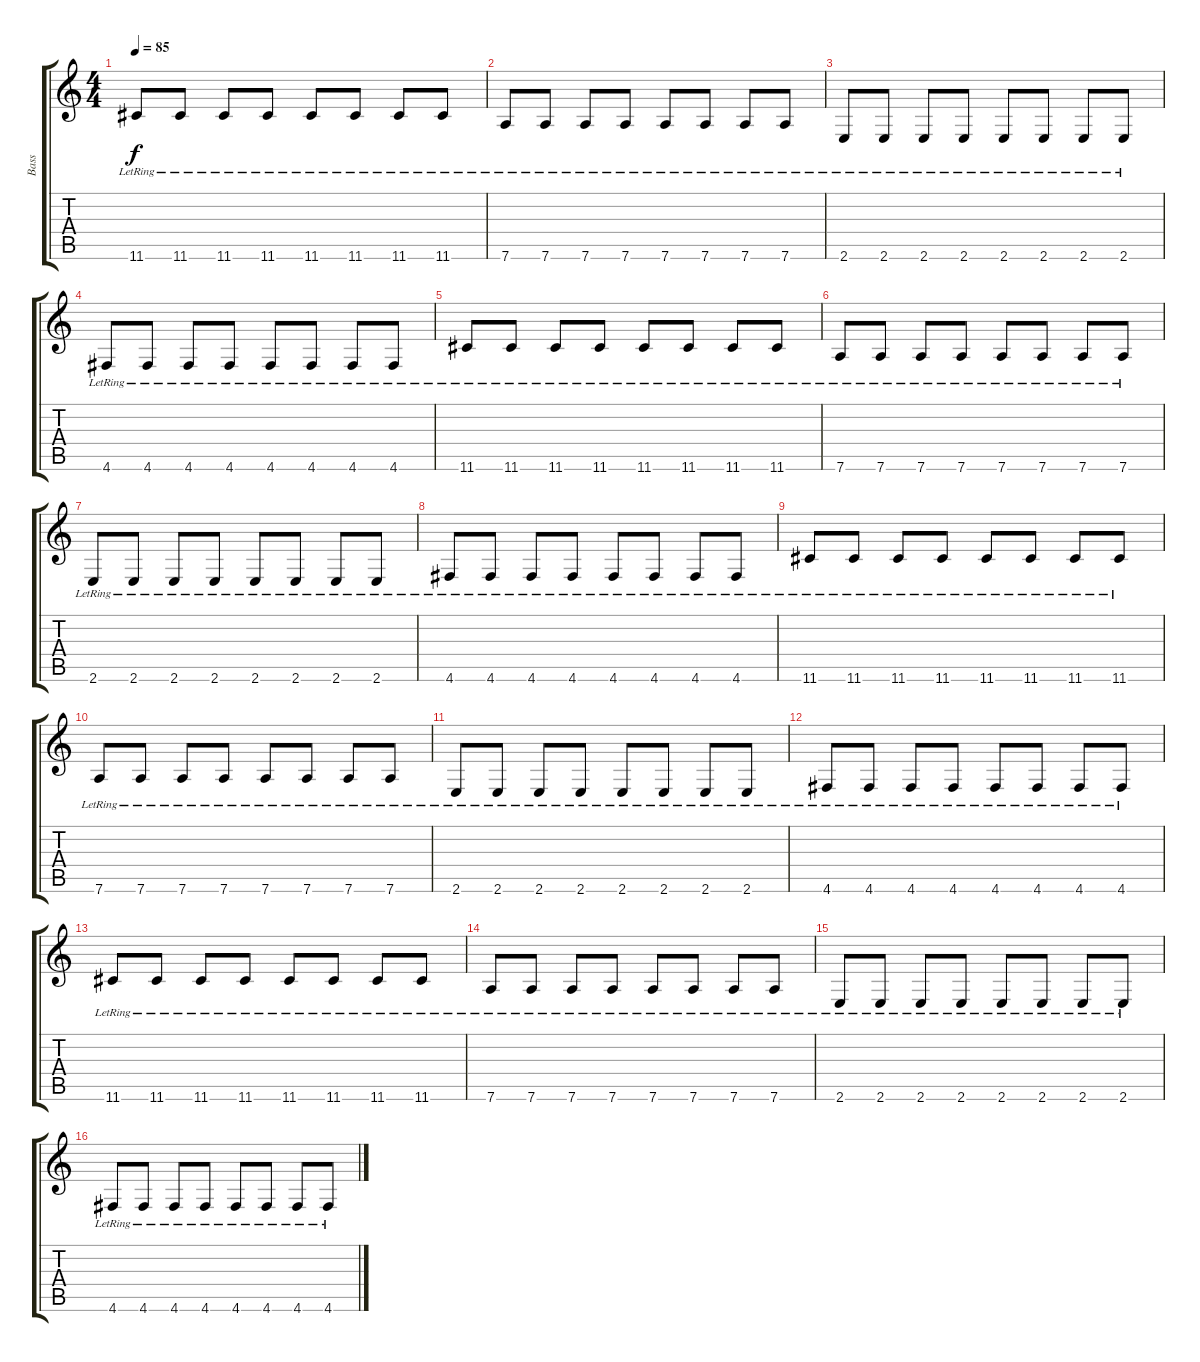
\track ("Bass" "Bass") {instrument electricbassfinger}
\staff {score tabs}
\tuning (E4 B3 G3 D3 A2 D2) {hide}
\ts (4 4)
\tempo 85
\clef g2
\ks c
11.6{lr}.8{dy f} 11.6{lr}.8 11.6{lr}.8 11.6{lr}.8 11.6{lr}.8 11.6{lr}.8 11.6{lr}.8 11.6{lr}.8 |
7.6{lr}.8 7.6{lr}.8 7.6{lr}.8 7.6{lr}.8 7.6{lr}.8 7.6{lr}.8 7.6{lr}.8 7.6{lr}.8 |
2.6{lr}.8 2.6{lr}.8 2.6{lr}.8 2.6{lr}.8 2.6{lr}.8 2.6{lr}.8 2.6{lr}.8 2.6{lr}.8 |
4.6{lr}.8 4.6{lr}.8 4.6{lr}.8 4.6{lr}.8 4.6{lr}.8 4.6{lr}.8 4.6{lr}.8 4.6{lr}.8 |
11.6{lr}.8 11.6{lr}.8 11.6{lr}.8 11.6{lr}.8 11.6{lr}.8 11.6{lr}.8 11.6{lr}.8 11.6{lr}.8 |
7.6{lr}.8 7.6{lr}.8 7.6{lr}.8 7.6{lr}.8 7.6{lr}.8 7.6{lr}.8 7.6{lr}.8 7.6{lr}.8 |
2.6{lr}.8 2.6{lr}.8 2.6{lr}.8 2.6{lr}.8 2.6{lr}.8 2.6{lr}.8 2.6{lr}.8 2.6{lr}.8 |
4.6{lr}.8 4.6{lr}.8 4.6{lr}.8 4.6{lr}.8 4.6{lr}.8 4.6{lr}.8 4.6{lr}.8 4.6{lr}.8 |
11.6{lr}.8 11.6{lr}.8 11.6{lr}.8 11.6{lr}.8 11.6{lr}.8 11.6{lr}.8 11.6{lr}.8 11.6{lr}.8 |
7.6{lr}.8 7.6{lr}.8 7.6{lr}.8 7.6{lr}.8 7.6{lr}.8 7.6{lr}.8 7.6{lr}.8 7.6{lr}.8 |
2.6{lr}.8 2.6{lr}.8 2.6{lr}.8 2.6{lr}.8 2.6{lr}.8 2.6{lr}.8 2.6{lr}.8 2.6{lr}.8 |
4.6{lr}.8 4.6{lr}.8 4.6{lr}.8 4.6{lr}.8 4.6{lr}.8 4.6{lr}.8 4.6{lr}.8 4.6{lr}.8 |
11.6{lr}.8 11.6{lr}.8 11.6{lr}.8 11.6{lr}.8 11.6{lr}.8 11.6{lr}.8 11.6{lr}.8 11.6{lr}.8 |
7.6{lr}.8 7.6{lr}.8 7.6{lr}.8 7.6{lr}.8 7.6{lr}.8 7.6{lr}.8 7.6{lr}.8 7.6{lr}.8 |
2.6{lr}.8 2.6{lr}.8 2.6{lr}.8 2.6{lr}.8 2.6{lr}.8 2.6{lr}.8 2.6{lr}.8 2.6{lr}.8 |
4.6{lr}.8 4.6{lr}.8 4.6{lr}.8 4.6{lr}.8 4.6{lr}.8 4.6{lr}.8 4.6{lr}.8 4.6{lr}.8
